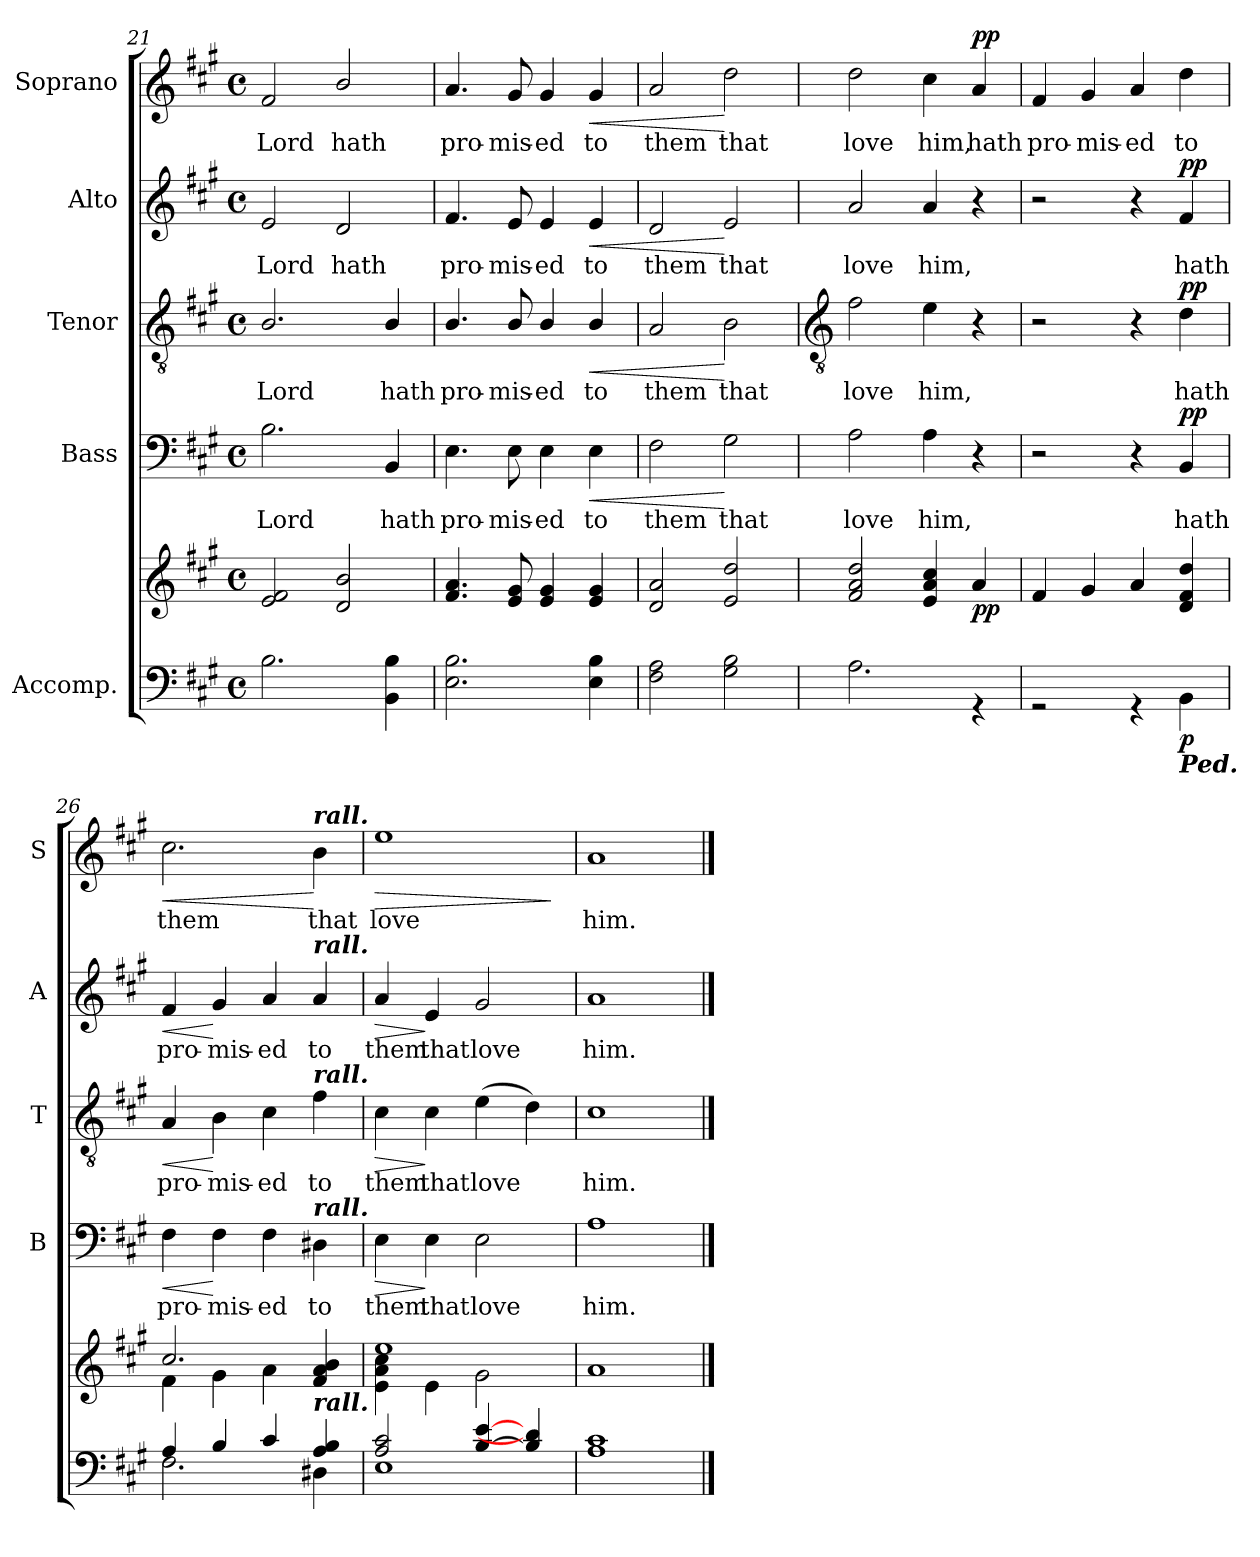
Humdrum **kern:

**kern	**kern	**dynam	**kern	**text	**dynam	**kern	**text	**dynam	**kern	**text	**dynam	**kern	**text	**dynam
*part5	*part5	*part5	*part4	*part4	*part4	*part3	*part3	*part3	*part2	*part2	*part2	*part1	*part1	*part1
*staff6	*staff5	*staff5/6	*staff4	*staff4	*staff4	*staff3	*staff3	*staff3	*staff2	*staff2	*staff2	*staff1	*staff1	*staff1
*I"Accomp.	*	*	*I"Bass	*	*	*I"Tenor	*	*	*I"Alto	*	*	*I"Soprano	*	*
*	*	*	*I'B	*	*	*I'T	*	*	*I'A	*	*	*I'S	*	*
*clefF4	*clefG2	*	*clefF4	*	*	*clefGv2	*	*	*clefG2	*	*	*clefG2	*	*
*k[f#c#g#]	*k[f#c#g#]	*	*k[f#c#g#]	*	*	*k[f#c#g#]	*	*	*k[f#c#g#]	*	*	*k[f#c#g#]	*	*
*A:	*A:	*	*A:	*	*	*A:	*	*	*A:	*	*	*A:	*	*
*M4/4	*M4/4	*	*M4/4	*	*	*M4/4	*	*	*M4/4	*	*	*M4/4	*	*
*met(c)	*met(c)	*	*met(c)	*	*	*met(c)	*	*	*met(c)	*	*	*met(c)	*	*
=21	=21	=21	=21	=21	=21	=21	=21	=21	=21	=21	=21	=21	=21	=21
!	!	!	!	!LO:LY:b	!	!	!LO:LY:b	!	!	!LO:LY:b	!	!	!LO:LY:b	!
2.B	2e 2f#	.	2.B	Lord	.	2.B/	Lord	.	2e	Lord	.	2f#	Lord	.
!	!	!	!	!	!	!	!	!	!	!LO:LY:b	!	!	!LO:LY:b	!
.	2d/ 2b/	.	.	.	.	.	.	.	2d	hath	.	2b/	hath	.
!	!	!	!	!LO:LY:b	!	!	!LO:LY:b	!	!	!	!	!	!	!
4BB 4B	.	.	4BB	hath	.	4B/	hath	.	.	.	.	.	.	.
=22	=22	=22	=22	=22	=22	=22	=22	=22	=22	=22	=22	=22	=22	=22
!	!	!	!	!LO:LY:b	!	!	!LO:LY:b	!	!	!LO:LY:b	!	!	!LO:LY:b	!
2.E 2.B	4.f# 4.a	.	4.E	pro-	.	4.B/	pro-	.	4.f#	pro-	.	4.a	pro-	.
!	!	!	!	!LO:LY:b	!	!	!LO:LY:b	!	!	!LO:LY:b	!	!	!LO:LY:b	!
.	8e 8g#	.	8E	-mis-	.	8B/	-mis-	.	8e	-mis-	.	8g#	-mis-	.
!	!	!	!	!LO:LY:b	!	!	!LO:LY:b	!	!	!LO:LY:b	!	!	!LO:LY:b	!
.	4e 4g#	.	4E	-ed	.	4B/	-ed	.	4e	-ed	.	4g#	-ed	.
!	!	!	!	!LO:LY:b	!LO:HP:b	!	!LO:LY:b	!LO:HP:b	!	!LO:LY:b	!LO:HP:b	!	!LO:LY:b	!LO:HP:b
4E 4B	4e 4g#	.	4E	to	<	4B/	to	<	4e	to	<	4g#	to	<
=23	=23	=23	=23	=23	=23	=23	=23	=23	=23	=23	=23	=23	=23	=23
!	!	!	!	!LO:LY:b	!	!	!LO:LY:b	!	!	!LO:LY:b	!	!	!LO:LY:b	!
2F# 2A	2d 2a	.	2F#	them	.	2A	them	.	2d	them	.	2a	them	.
!	!	!	!	!LO:LY:b	!	!	!LO:LY:b	!	!	!LO:LY:b	!	!	!LO:LY:b	!
2G# 2B	2e 2dd	.	2G#	that	[	2B	that	[	2e	that	[	2dd	that	[
!!LO:LB:g=z
=24	=24	=24	=24	=24	=24	=24	=24	=24	=24	=24	=24	=24	=24	=24
*	*	*	*	*	*	*clefGv2	*	*	*	*	*	*	*	*
*^	*^	*	*	*	*	*	*	*	*	*	*	*	*	*
!	!	!	!	!	!	!LO:LY:b	!	!	!LO:LY:b	!	!	!LO:LY:b	!	!	!LO:LY:b	!
1ryy	2.A\	2f# 2a 2dd	1ryy	.	2A	love	.	2f#	love	.	2a	love	.	2dd	love	.
!	!	!	!	!	!	!LO:LY:b	!	!	!LO:LY:b	!	!	!LO:LY:b	!	!	!LO:LY:b	!
.	.	4e 4a 4cc#	.	.	4A	him,	.	4e	him,	.	4a	him,	.	4cc#	him,	.
!	!	!	!	!LO:DY:b	!	!	!	!	!	!	!	!	!	!	!LO:LY:b	!LO:DY:b
.	4r	4a	.	pp	4r	.	.	4r	.	.	4r	.	.	4a	hath	pp
=25	=25	=25	=25	=25	=25	=25	=25	=25	=25	=25	=25	=25	=25	=25	=25	=25
!	!	!	!	!	!	!	!	!	!	!	!	!	!	!	!LO:LY:b	!
1ryy	2r	4f#	1ryy	.	2r	.	.	2r	.	.	2r	.	.	4f#	pro-	.
!	!	!	!	!	!	!	!	!	!	!	!	!	!	!	!LO:LY:b	!
.	.	4g#	.	.	.	.	.	.	.	.	.	.	.	4g#	-mis-	.
!	!	!	!	!	!	!	!	!	!	!	!	!	!	!	!LO:LY:b	!
.	4r	4a	.	.	4r	.	.	4r	.	.	4r	.	.	4a	-ed	.
!	!LO:TX:b:Bi:t=Ped.	!	!	!	!	!	!	!	!	!	!	!	!	!	!	!
!	!	!	!	!LO:DY:b=2	!	!LO:LY:b	!LO:DY:b	!	!LO:LY:b	!LO:DY:b	!	!LO:LY:b	!LO:DY:b	!	!LO:LY:b	!
.	4BB\	4d 4f# 4dd	.	p	4BB	hath	pp	4d	hath	pp	4f#	hath	pp	4dd	to	.
=26	=26	=26	=26	=26	=26	=26	=26	=26	=26	=26	=26	=26	=26	=26	=26	=26
!	!	!	!	!	!	!LO:LY:b	!LO:HP:b	!	!LO:LY:b	!LO:HP:b	!	!LO:LY:b	!LO:HP:b	!	!LO:LY:b	!LO:HP:b
4A/	2.F#\	2.cc#/	4f#\	.	4F#	pro-	<	4A	pro-	<	4f#	pro-	<	2.cc#	them	<
!	!	!	!	!	!	!LO:LY:b	!	!	!LO:LY:b	!	!	!LO:LY:b	!	!	!	!
4B/	.	.	4g#\	.	4F#	-mis-	[	4B	-mis-	[	4g#	-mis-	[	.	.	.
!	!	!	!	!	!	!LO:LY:b	!	!	!LO:LY:b	!	!	!LO:LY:b	!	!	!	!
4c#/	.	.	4a\	.	4F#	-ed	.	4c#	-ed	.	4a	-ed	.	.	.	.
!	!	!	!	!	!	!	!	!	!	!	!	!	!	!LO:TX:a:Bi:t=rall.	!	!
!	!	!	!	!	!	!	!	!	!	!	!LO:TX:a:Bi:t=rall.	!	!	!	!	!
!	!	!	!	!	!	!	!	!LO:TX:a:Bi:t=rall.	!	!	!	!	!	!	!	!
!	!	!	!	!	!LO:TX:a:Bi:t=rall.	!	!	!	!	!	!	!	!	!	!	!
!LO:TX:a:Bi:t=rall.	!	!	!	!	!	!	!	!	!	!	!	!	!	!	!	!
!	!	!	!	!	!	!LO:LY:b	!	!	!LO:LY:b	!	!	!LO:LY:b	!	!	!LO:LY:b	!
4A/ 4B/	4D#X\	4f# 4a 4b	4ryy	.	4D#X	to	.	4f#	to	.	4a	to	.	4b	that	[
=27	=27	=27	=27	=27	=27	=27	=27	=27	=27	=27	=27	=27	=27	=27	=27	=27
!	!	!	!	!	!	!LO:LY:b	!LO:HP:b	!	!LO:LY:b	!LO:HP:b	!	!LO:LY:b	!LO:HP:b	!	!LO:LY:b	!LO:HP:b
2A/ 2c#/	1E\	1ee	4e\ 4a\ 4cc#\	.	4E	them	>	4c#	them	>	4a	them	>	1ee	love	>
!	!	!	!	!	!	!LO:LY:b	!	!	!LO:LY:b	!	!	!LO:LY:b	!	!	!	!
.	.	.	4e\	.	4E	that	]	4c#	that	]	4e	that	]	.	.	.
!	!	!	!	!	!	!LO:LY:b	!	!	!LO:LY:b	!	!	!LO:LY:b	!	!	!	!
[4B/ [4e/	.	.	2g#\	.	2E	love	.	(>4e	love	.	2g#	love	.	.	.	.
4B/] 4d/]	.	.	.	.	.	.	.	4d)	.	.	.	.	.	.	.	.
*v	*v	*	*	*	*	*	*	*	*	*	*	*	*	*	*	*
*	*v	*v	*	*	*	*	*	*	*	*	*	*	*	*	*
.	.	.	.	.	.	.	.	.	.	.	.	.	.	]
=28	=28	=28	=28	=28	=28	=28	=28	=28	=28	=28	=28	=28	=28	=28
*^	*^	*	*	*	*	*	*	*	*	*	*	*	*	*
!	!	!	!	!	!	!LO:LY:b	!	!	!LO:LY:b	!	!	!LO:LY:b	!	!	!LO:LY:b	!
1c#	1A\	1a	1ryy	.	1A	him.	.	1c#	him.	.	1a	him.	.	1a	him.	.
*v	*v	*	*	*	*	*	*	*	*	*	*	*	*	*	*	*
*	*v	*v	*	*	*	*	*	*	*	*	*	*	*	*	*
==	==	==	==	==	==	==	==	==	==	==	==	==	==	==
*-	*-	*-	*-	*-	*-	*-	*-	*-	*-	*-	*-	*-	*-	*-
